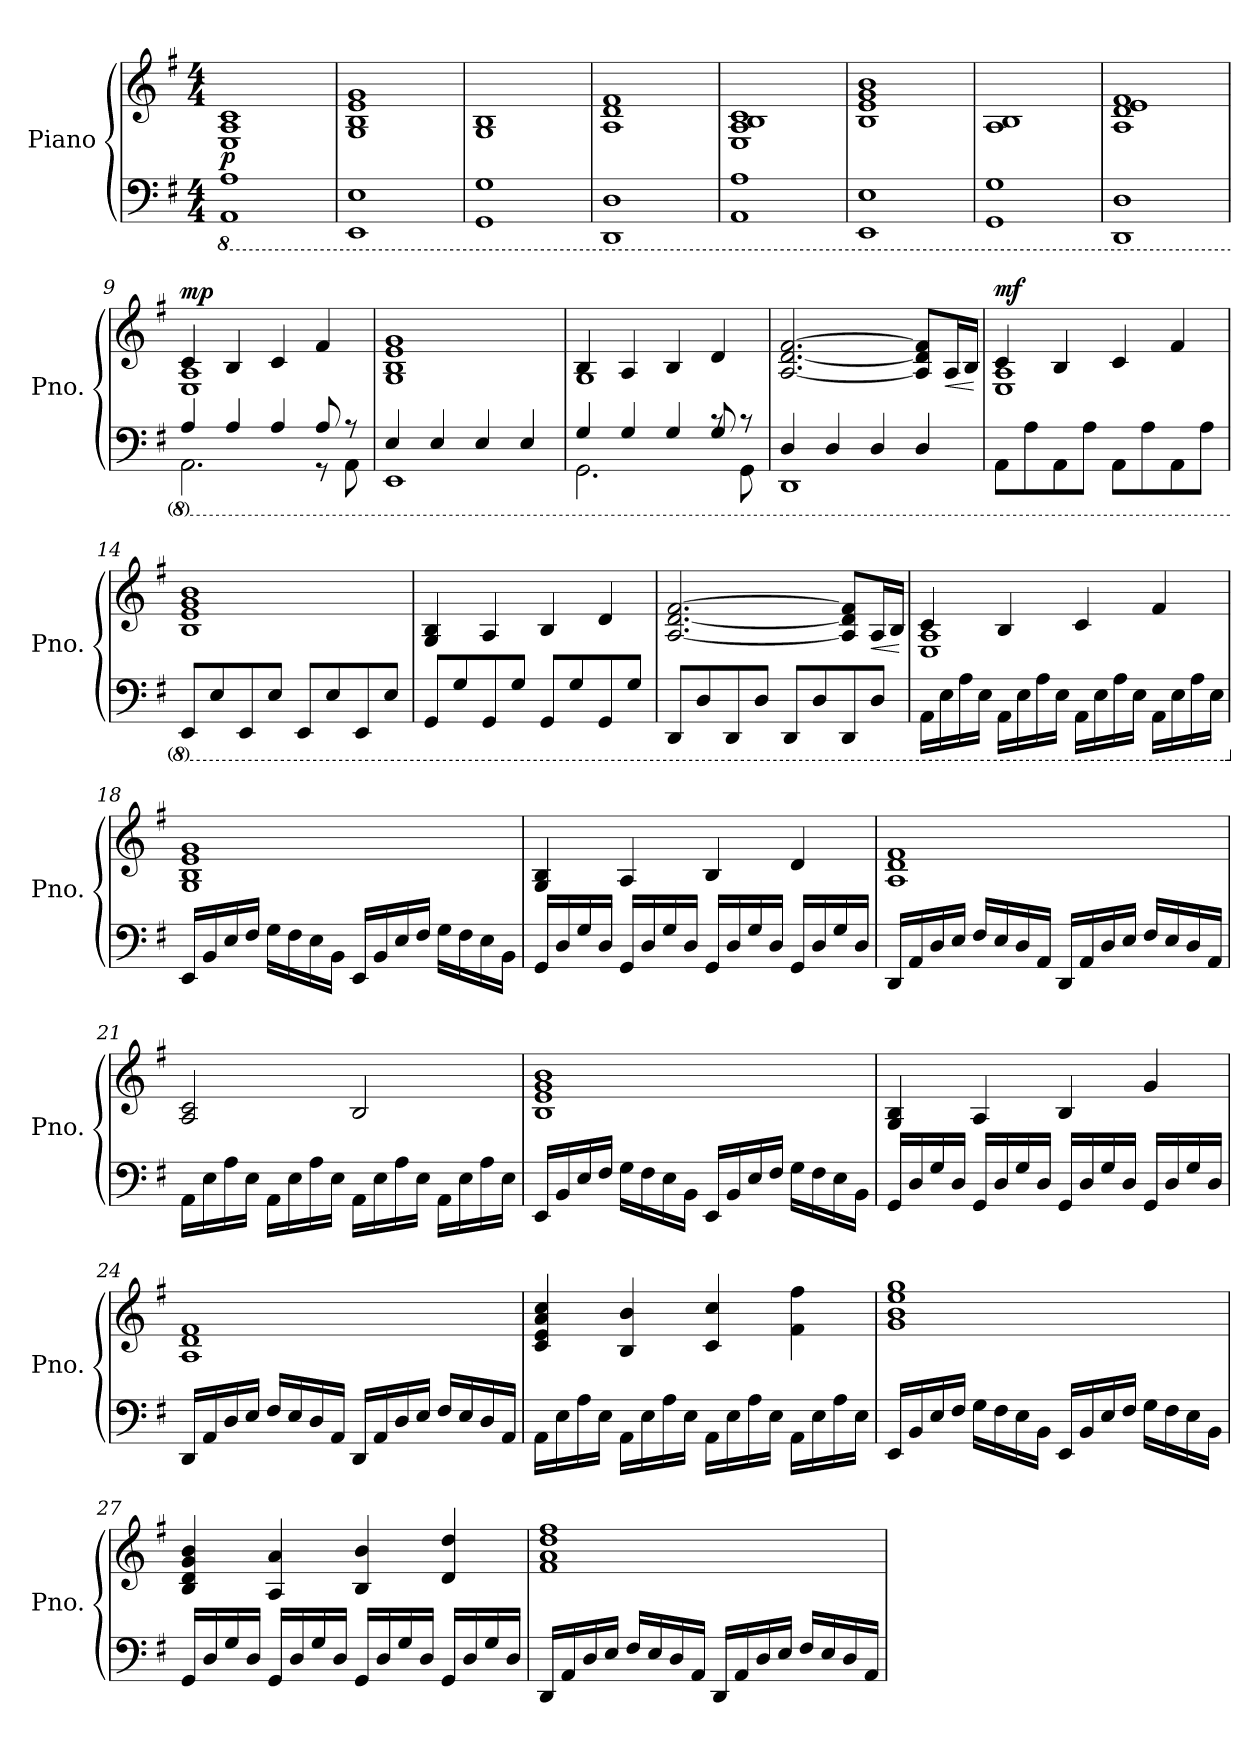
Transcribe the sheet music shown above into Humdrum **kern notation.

**kern	**kern	**dynam
*part1	*part1	*part1
*staff2	*staff1	*staff1/2
*I"Piano	*	*
*I'Pno.	*	*
*clefF4	*clefG2	*
*k[f#]	*k[f#]	*
*M4/4	*M4/4	*
*MM60	*MM60	*
*8ba	*	*
=1	=1	=1
!	!	!LO:DY:a=2
1AAA 1AA	1E 1A 1c	p
=2	=2	=2
1EEE 1EE	1G 1B 1e 1g	.
=3	=3	=3
1GGG 1GG	1G 1B	.
=4	=4	=4
1DDD 1DD	1A 1d 1f#	.
=5	=5	=5
1AAA 1AA	1E 1A 1B 1c	.
=6	=6	=6
1EEE 1EE	1B 1e 1g 1b	.
=7	=7	=7
1GGG 1GG	1A 1B	.
=8	=8	=8
1DDD 1DD	1A 1d 1e 1f#	.
=9	=9	=9
*^	*^	*
!	!	!	!	!LO:DY:a
4AA/	2.AAA\	4c/	1E 1A	mp
4AA/	.	4B/	.	.
4AA/	.	4c/	.	.
8AA/	8r	4f#/	.	.
8r	8AAA\	.	.	.
*	*	*v	*v	*
=10	=10	=10	=10
4EE/	1EEE	1G 1B 1e 1g	.
4EE/	.	.	.
4EE/	.	.	.
4EE/	.	.	.
!!LO:LB:g=z
=11	=11	=11	=11
*	*	*^	*
4GG/	2.GGG\	4B/	1G	.
4GG/	.	4A/	.	.
4GG/	.	4B/	.	.
8GG/	8rBB	4d/	.	.
8rBB	8GGG\	.	.	.
*	*	*v	*v	*
=12	=12	=12	=12
4DD/	1DDD	[2.A/ [2.d/ [2.f#/	.
4DD/	.	.	.
4DD/	.	.	.
4DD/	.	8A/] 8d/] 8f#/]L	.
!	!	!	!LO:HP:b
.	.	16A/L	<
.	.	16B/JJ	.
*v	*v	*	*
.	.	[
=13	=13	=13
*	*^	*
!	!	!	!LO:DY:a
8AAA\L	4c/	1E 1A	mf
8AA\	.	.	.
8AAA\	4B/	.	.
8AA\J	.	.	.
8AAA\L	4c/	.	.
8AA\	.	.	.
8AAA\	4f#/	.	.
8AA\J	.	.	.
*	*v	*v	*
=14	=14	=14
8EEE/L	1B 1e 1g 1b	.
8EE/	.	.
8EEE/	.	.
8EE/J	.	.
8EEE/L	.	.
8EE/	.	.
8EEE/	.	.
8EE/J	.	.
!!LO:LB:g=z
=15	=15	=15
8GGG/L	4G/ 4B/	.
8GG/	.	.
8GGG/	4A/	.
8GG/J	.	.
8GGG/L	4B/	.
8GG/	.	.
8GGG/	4d/	.
8GG/J	.	.
=16	=16	=16
8DDD/L	[2.A/ [2.d/ [2.f#/	.
8DD/	.	.
8DDD/	.	.
8DD/J	.	.
8DDD/L	.	.
8DD/	.	.
8DDD/	8A/] 8d/] 8f#/]L	.
!	!	!LO:HP:b
8DD/J	16A/L	<
.	16B/JJ	.
.	.	[
=17	=17	=17
*	*^	*
16AAA\LL	4c/	1E 1A	.
16EE\	.	.	.
16AA\	.	.	.
16EE\JJ	.	.	.
16AAA\LL	4B/	.	.
16EE\	.	.	.
16AA\	.	.	.
16EE\JJ	.	.	.
16AAA\LL	4c/	.	.
16EE\	.	.	.
16AA\	.	.	.
16EE\JJ	.	.	.
16AAA\LL	4f#/	.	.
16EE\	.	.	.
16AA\	.	.	.
16EE\JJ	.	.	.
*	*v	*v	*
!!LO:LB:g=z
=18	=18	=18
*X8ba	*	*
16EE/LL	1G 1B 1e 1g	.
16BB/	.	.
16E/	.	.
16F#/JJ	.	.
16G\LL	.	.
16F#\	.	.
16E\	.	.
16BB\JJ	.	.
16EE/LL	.	.
16BB/	.	.
16E/	.	.
16F#/JJ	.	.
16G\LL	.	.
16F#\	.	.
16E\	.	.
16BB\JJ	.	.
=19	=19	=19
16GG/LL	4G/ 4B/	.
16D/	.	.
16G/	.	.
16D/JJ	.	.
16GG/LL	4A/	.
16D/	.	.
16G/	.	.
16D/JJ	.	.
16GG/LL	4B/	.
16D/	.	.
16G/	.	.
16D/JJ	.	.
16GG/LL	4d/	.
16D/	.	.
16G/	.	.
16D/JJ	.	.
!!LO:LB:g=z
=20	=20	=20
16DD/LL	1A 1d 1f#	.
16AA/	.	.
16D/	.	.
16E/JJ	.	.
16F#/LL	.	.
16E/	.	.
16D/	.	.
16AA/JJ	.	.
16DD/LL	.	.
16AA/	.	.
16D/	.	.
16E/JJ	.	.
16F#/LL	.	.
16E/	.	.
16D/	.	.
16AA/JJ	.	.
=21	=21	=21
16AA\LL	2A/ 2c/	.
16E\	.	.
16A\	.	.
16E\JJ	.	.
16AA\LL	.	.
16E\	.	.
16A\	.	.
16E\JJ	.	.
16AA\LL	2B/	.
16E\	.	.
16A\	.	.
16E\JJ	.	.
16AA\LL	.	.
16E\	.	.
16A\	.	.
16E\JJ	.	.
!!LO:PB:g=z
=22	=22	=22
16EE/LL	1B 1e 1g 1b	.
16BB/	.	.
16E/	.	.
16F#/JJ	.	.
16G\LL	.	.
16F#\	.	.
16E\	.	.
16BB\JJ	.	.
16EE/LL	.	.
16BB/	.	.
16E/	.	.
16F#/JJ	.	.
16G\LL	.	.
16F#\	.	.
16E\	.	.
16BB\JJ	.	.
=23	=23	=23
16GG/LL	4G/ 4B/	.
16D/	.	.
16G/	.	.
16D/JJ	.	.
16GG/LL	4A/	.
16D/	.	.
16G/	.	.
16D/JJ	.	.
16GG/LL	4B/	.
16D/	.	.
16G/	.	.
16D/JJ	.	.
16GG/LL	4g/	.
16D/	.	.
16G/	.	.
16D/JJ	.	.
!!LO:LB:g=z
=24	=24	=24
16DD/LL	1A 1d 1f#	.
16AA/	.	.
16D/	.	.
16E/JJ	.	.
16F#/LL	.	.
16E/	.	.
16D/	.	.
16AA/JJ	.	.
16DD/LL	.	.
16AA/	.	.
16D/	.	.
16E/JJ	.	.
16F#/LL	.	.
16E/	.	.
16D/	.	.
16AA/JJ	.	.
=25	=25	=25
16AA\LL	4c/ 4e/ 4a/ 4cc/	.
16E\	.	.
16A\	.	.
16E\JJ	.	.
16AA\LL	4B/ 4b/	.
16E\	.	.
16A\	.	.
16E\JJ	.	.
16AA\LL	4c/ 4cc/	.
16E\	.	.
16A\	.	.
16E\JJ	.	.
16AA\LL	4f#\ 4ff#\	.
16E\	.	.
16A\	.	.
16E\JJ	.	.
!!LO:LB:g=z
=26	=26	=26
16EE/LL	1g 1b 1ee 1gg	.
16BB/	.	.
16E/	.	.
16F#/JJ	.	.
16G\LL	.	.
16F#\	.	.
16E\	.	.
16BB\JJ	.	.
16EE/LL	.	.
16BB/	.	.
16E/	.	.
16F#/JJ	.	.
16G\LL	.	.
16F#\	.	.
16E\	.	.
16BB\JJ	.	.
=27	=27	=27
16GG/LL	4B/ 4d/ 4g/ 4b/	.
16D/	.	.
16G/	.	.
16D/JJ	.	.
16GG/LL	4A/ 4a/	.
16D/	.	.
16G/	.	.
16D/JJ	.	.
16GG/LL	4B/ 4b/	.
16D/	.	.
16G/	.	.
16D/JJ	.	.
16GG/LL	4d/ 4dd/	.
16D/	.	.
16G/	.	.
16D/JJ	.	.
!!LO:LB:g=z
=28	=28	=28
16DD/LL	1f# 1a 1dd 1ff#	.
16AA/	.	.
16D/	.	.
16E/JJ	.	.
16F#/LL	.	.
16E/	.	.
16D/	.	.
16AA/JJ	.	.
16DD/LL	.	.
16AA/	.	.
16D/	.	.
16E/JJ	.	.
16F#/LL	.	.
16E/	.	.
16D/	.	.
16AA/JJ	.	.
=	=	=
*-	*-	*-
